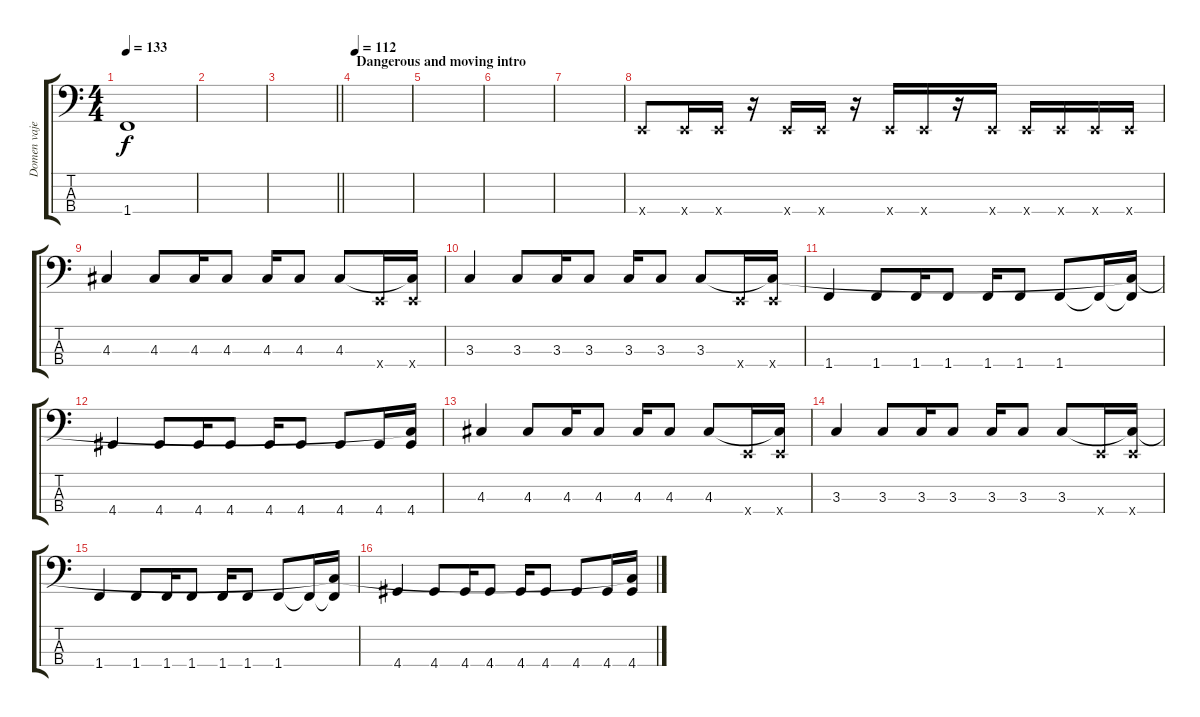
\track ("Domen vajevec" "Domen vaje") {instrument electricbassfinger}
\staff {score tabs}
\tuning (G2 D2 A1 E1) {hide}
\ts (4 4)
\tempo 133
\clef f4
\ks c
1.4{t}.1{dy f} |
|
\barLineRight lightlight
|
\section ("" "Dangerous and moving intro")
\tempo 112
|
|
|
|
0.4{x}.8 0.4{x}.16 0.4{x}.16 r.16 0.4{x}.16 0.4{x}.16 r.16 0.4{x}.16 0.4{x}.16 r.16 0.4{x}.16 0.4{x}.16 0.4{x}.16 0.4{x}.16 0.4{x}.16 |
4.3.4 4.3.8 4.3.16 4.3.8 4.3.16 4.3.8 4.3.8 0.4{x}.16 (4.3{t} 0.4{x}).16 |
3.3.4 3.3.8 3.3.16 3.3.8 3.3.16 3.3.8 3.3.8 0.4{x}.16 (3.3{t} 0.4{x}).16 |
1.4.4 1.4.8 1.4.16 1.4.8 1.4.16 1.4.8 1.4.8 1.4{t}.16 (3.3{t} 1.4{t}).16 |
4.4.4 4.4.8 4.4.16 4.4.8 4.4.16 4.4.8 4.4.8 4.4.16 (3.3{t} 4.4).16 |
4.3.4 4.3.8 4.3.16 4.3.8 4.3.16 4.3.8 4.3.8 0.4{x}.16 (4.3{t} 0.4{x}).16 |
3.3.4 3.3.8 3.3.16 3.3.8 3.3.16 3.3.8 3.3.8 0.4{x}.16 (3.3{t} 0.4{x}).16 |
1.4.4 1.4.8 1.4.16 1.4.8 1.4.16 1.4.8 1.4.8 1.4{t}.16 (3.3{t} 1.4{t}).16 |
4.4.4 4.4.8 4.4.16 4.4.8 4.4.16 4.4.8 4.4.8 4.4.16 (3.3{t} 4.4).16
